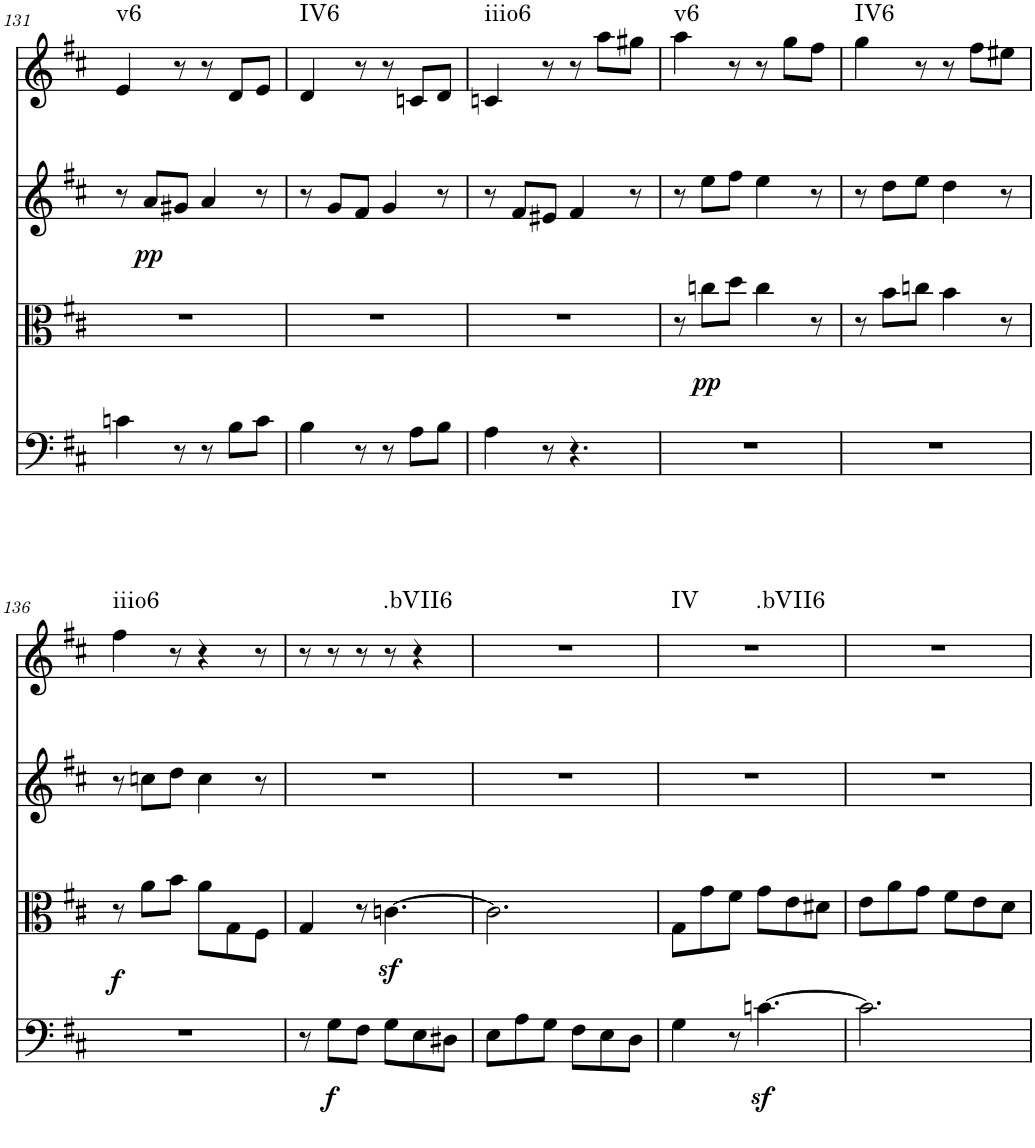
**kern	**dynam	**kern	**dynam	**kern	**dynam	**kern	**harte
*part4	*part4	*part3	*part3	*part2	*part2	*part1	*part1
*staff4	*staff4	*staff3	*staff3	*staff2	*staff2	*staff1	*
*I"Violoncello	*	*I"Viola	*	*I"Violin II	*	*I"Violin I	*
*I'Vc	*	*I'Vla	*	*I'Vln	*	*I'Vln	*
!!LO:PB:g=z
*clefF4	*	*clefC3	*	*clefG2	*	*clefG2	*
*k[f#c#]	*	*k[f#c#]	*	*k[f#c#]	*	*k[f#c#]	*
*M6/8	*	*M6/8	*	*M6/8	*	*M6/8	*
=131	=131	=131	=131	=131	=131	=131	=131
!	!	!	!	!	!	!	!LO:H:kt=v6
4cn\	.	2.r	.	8r	.	4e/	N
!	!	!	!	!	!LO:DY:b	!	!
.	.	.	.	8a/L	pp	.	.
8r	.	.	.	8g#X/J	.	8r	.
8r	.	.	.	4a/	.	8r	.
8B\L	.	.	.	.	.	8d/L	.
8c\J	.	.	.	8r	.	8e/J	.
=132	=132	=132	=132	=132	=132	=132	=132
!	!	!	!	!	!	!	!LO:H:kt=IV6
4B\	.	2.r	.	8r	.	4d/	N
.	.	.	.	8g/L	.	.	.
8r	.	.	.	8f#/J	.	8r	.
8r	.	.	.	4g/	.	8r	.
8A\L	.	.	.	.	.	8cn/L	.
8B\J	.	.	.	8r	.	8d/J	.
=133	=133	=133	=133	=133	=133	=133	=133
!	!	!	!	!	!	!	!LO:H:kt=iiio6
4A\	.	2.r	.	8r	.	4cn/	N
.	.	.	.	8f#/L	.	.	.
8r	.	.	.	8e#X/J	.	8r	.
4.r	.	.	.	4f#/	.	8r	.
.	.	.	.	.	.	8aa\L	.
.	.	.	.	8r	.	8gg#X\J	.
=134	=134	=134	=134	=134	=134	=134	=134
!	!	!	!	!	!	!	!LO:H:kt=v6
2.r	.	8r	.	8r	.	4aa\	N
!	!	!	!LO:DY:b	!	!	!	!
.	.	8ccn\L	pp	8ee\L	.	.	.
.	.	8dd\J	.	8ff#\J	.	8r	.
.	.	4cc\	.	4ee\	.	8r	.
.	.	.	.	.	.	8gg\L	.
.	.	8r	.	8r	.	8ff#\J	.
=135	=135	=135	=135	=135	=135	=135	=135
!	!	!	!	!	!	!	!LO:H:kt=IV6
2.r	.	8r	.	8r	.	4gg\	N
.	.	8b\L	.	8dd\L	.	.	.
.	.	8ccn\J	.	8ee\J	.	8r	.
.	.	4b\	.	4dd\	.	8r	.
.	.	.	.	.	.	8ff#\L	.
.	.	8r	.	8r	.	8ee#X\J	.
!!LO:LB:g=z
=136	=136	=136	=136	=136	=136	=136	=136
!	!LO:DY:a	!	!	!	!	!	!LO:H:kt=iiio6
2.r	f	8r	.	8r	.	4ff#\	N
.	.	8a\L	.	8ccn\L	.	.	.
.	.	8b\J	.	8dd\J	.	8r	.
.	.	8a\L	.	4cc\	.	4r	.
.	.	8G\	.	.	.	.	.
.	.	8F#\J	.	8r	.	8r	.
=137	=137	=137	=137	=137	=137	=137	=137
8r	.	4G/	.	2.r	.	8r	.
!	!LO:DY:b	!	!	!	!	!	!
8G\L	f	.	.	.	.	8r	.
8F#\J	.	8r	.	.	.	8r	.
!	!	!	!	!	!	!	!LO:H:kt=.bVII6
8G\L	.	[4.cnz<\	.	.	.	8r	N
8E\	.	.	.	.	.	4r	.
8D#X\J	.	.	.	.	.	.	.
=138	=138	=138	=138	=138	=138	=138	=138
8E\L	.	2.c\]	.	2.r	.	2.r	.
8A\	.	.	.	.	.	.	.
8G\J	.	.	.	.	.	.	.
8F#\L	.	.	.	.	.	.	.
8E\	.	.	.	.	.	.	.
8D\J	.	.	.	.	.	.	.
=139	=139	=139	=139	=139	=139	=139	=139
!	!	!	!	!	!	!	!LO:H:n=1:kt=IV
!	!	!	!	!	!	!	!LO:H:n=2:kt=.bVII6
4G\	.	8G\L	.	2.r	.	2.r	N N
.	.	8g\	.	.	.	.	.
8r	.	8f#\J	.	.	.	.	.
[4.cnz<\	.	8g\L	.	.	.	.	.
.	.	8e\	.	.	.	.	.
.	.	8d#X\J	.	.	.	.	.
=140	=140	=140	=140	=140	=140	=140	=140
2.c\]	.	8e\L	.	2.r	.	2.r	.
.	.	8a\	.	.	.	.	.
.	.	8g\J	.	.	.	.	.
.	.	8f#\L	.	.	.	.	.
.	.	8e\	.	.	.	.	.
.	.	8d\J	.	.	.	.	.
=	=	=	=	=	=	=	=
*-	*-	*-	*-	*-	*-	*-	*-
